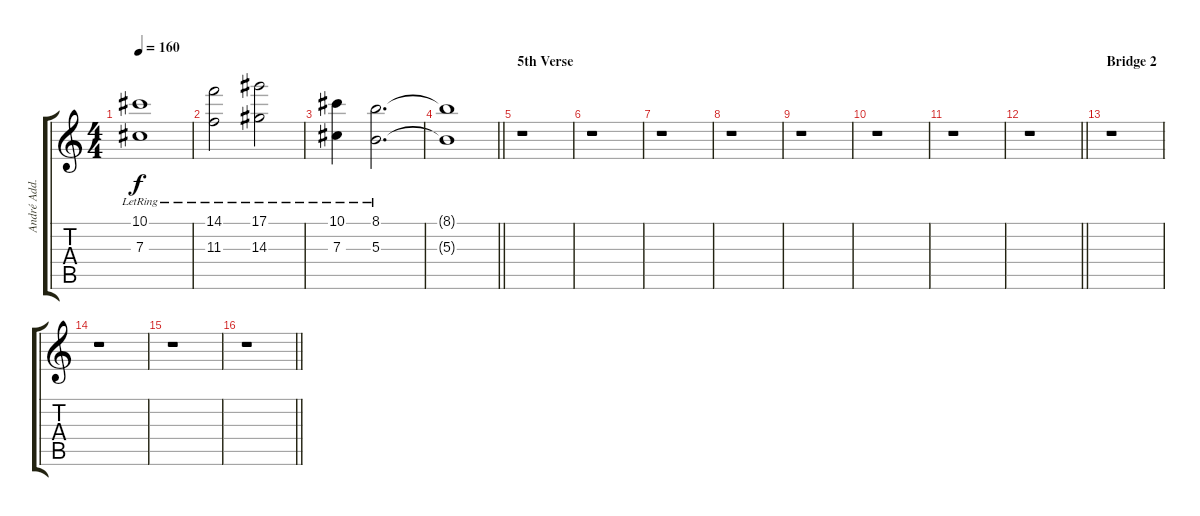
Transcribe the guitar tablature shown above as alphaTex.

\track ("André Add. (1)" "André Add.") {instrument distortionguitar}
\staff {score tabs}
\tuning (Eb4 Bb3 Gb3 Db3 Ab2 Eb2) {hide}
\ts (4 4)
\tempo 160
\clef g2
\ks c
(10.1 7.3{lr}).1{dy f} |
(14.1 11.3{lr}).2 (17.1 14.3{lr}).2 |
(10.1 7.3{lr}).4 (8.1 5.3{lr}).2{d} |
\barLineRight lightlight
(8.1{t} 5.3{t}).1 |
\section ("" "5th Verse")
r.1 |
r.1 |
r.1 |
r.1 |
r.1 |
r.1 |
r.1 |
\barLineRight lightlight
r.1 |
\section ("" "Bridge 2")
r.1 |
r.1 |
r.1 |
\barLineRight lightlight
r.1
